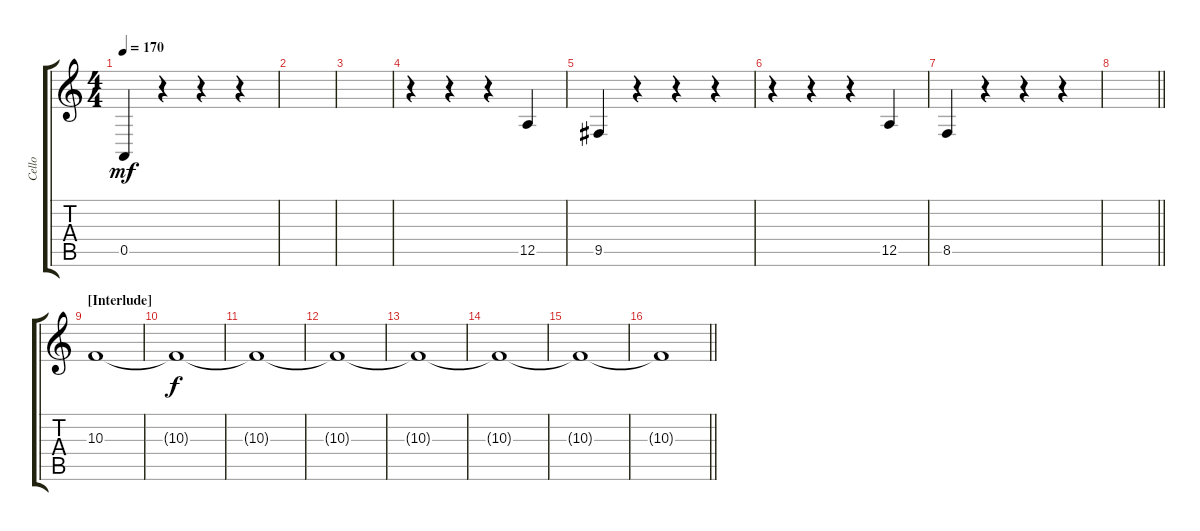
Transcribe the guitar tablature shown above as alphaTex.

\track ("Cello" "Cello") {instrument cello}
\staff {score tabs}
\tuning (E4 B3 G3 D3 A2 E2) {hide}
\ts (4 4)
\tempo 170
\clef g2
\ks c
0.5.4{dy mf} r.4 r.4 r.4 |
|
|
r.4 r.4 r.4 12.5.4 |
9.5.4 r.4 r.4 r.4 |
r.4 r.4 r.4 12.5.4 |
8.5.4 r.4 r.4 r.4 |
\barLineRight lightlight
|
\section ("" "[Interlude]")
10.3.1{instrument synthstrings1} |
10.3{t}.1{dy f} |
10.3{t}.1 |
10.3{t}.1 |
10.3{t}.1 |
10.3{t}.1 |
10.3{t}.1 |
\barLineRight lightlight
10.3{t}.1
